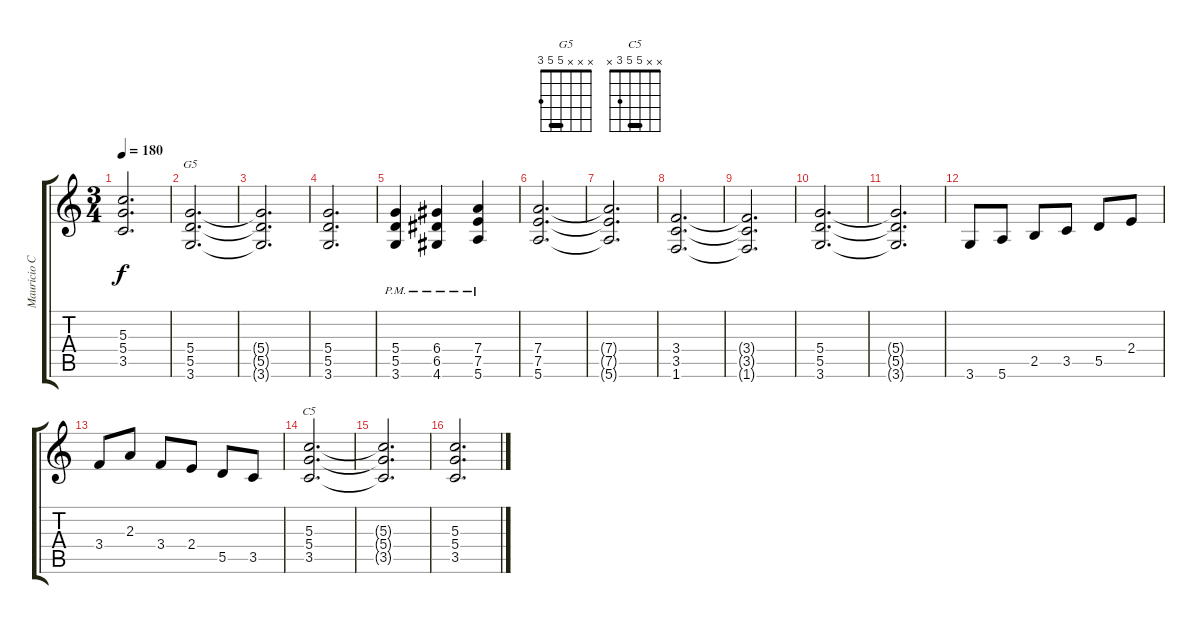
\track ("Mauricio Calle" "Mauricio C") {instrument distortionguitar}
\staff {score tabs}
\tuning (E4 B3 G3 D3 A2 E2) {hide}
\chord ("G5" x x x 5 5 3) {barre 5}
\chord ("C5" x x 5 5 3 x) {barre 5}
\ts (3 4)
\tempo 180
\clef g2
\ks c
(5.3{t} 5.4{t} 3.5{t}).2{d dy f} |
(5.4 5.5 3.6).2{d ch "G5"} |
(5.4{t} 5.5{t} 3.6{t}).2{d} |
(5.4 5.5 3.6).2{d} |
(5.4{pm} 5.5{pm} 3.6{pm}).4 (6.4{pm} 6.5{pm} 4.6{pm}).4 (7.4{pm} 7.5{pm} 5.6{pm}).4 |
(7.4 7.5 5.6).2{d} |
(7.4{t} 7.5{t} 5.6{t}).2{d} |
(3.4 3.5 1.6).2{d} |
(3.4{t} 3.5{t} 1.6{t}).2{d} |
(5.4 5.5 3.6).2{d} |
(5.4{t} 5.5{t} 3.6{t}).2{d} |
3.6.8 5.6.8 2.5.8 3.5.8 5.5.8 2.4.8 |
3.4.8 2.3.8 3.4.8 2.4.8 5.5.8 3.5.8 |
(5.3 5.4 3.5).2{d ch "C5"} |
(5.3{t} 5.4{t} 3.5{t}).2{d} |
(5.3 5.4 3.5).2{d}
